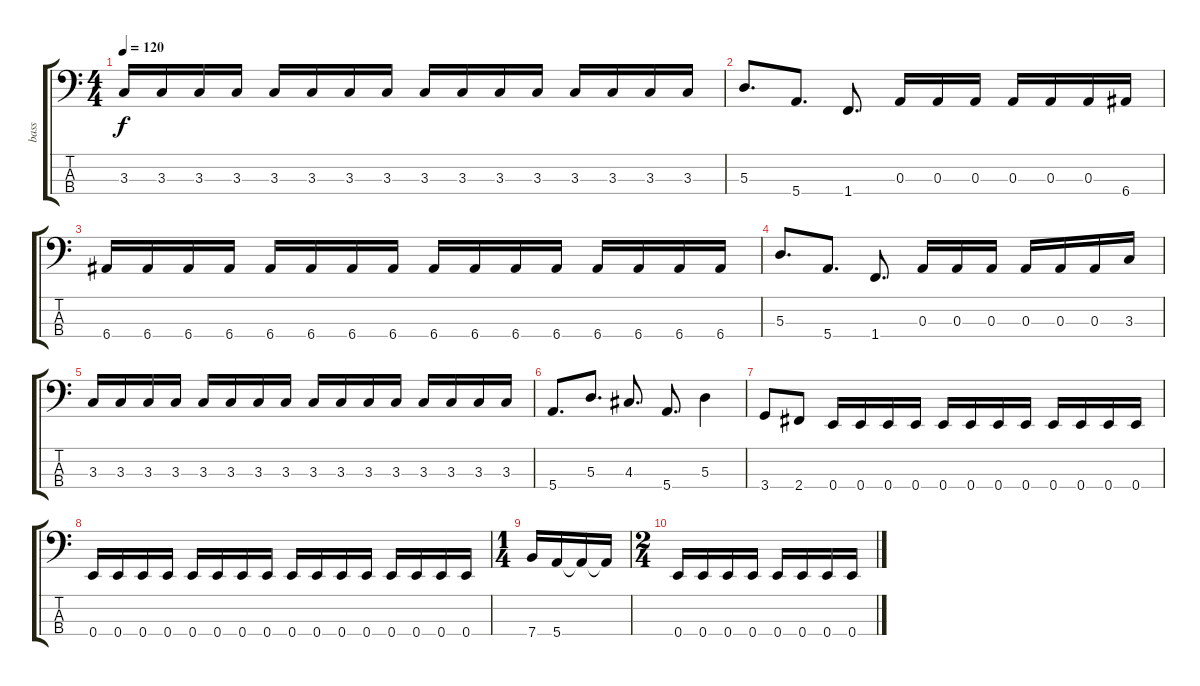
\track ("bass" "bass") {instrument electricbasspick}
\staff {score tabs}
\tuning (G2 D2 A1 E1) {hide}
\ts (4 4)
\tempo 120
\clef f4
\ks c
3.3.16{dy f} 3.3.16 3.3.16 3.3.16 3.3.16 3.3.16 3.3.16 3.3.16 3.3.16 3.3.16 3.3.16 3.3.16 3.3.16 3.3.16 3.3.16 3.3.16 |
5.3.8{d} 5.4.8{d} 1.4.8{d} 0.3.16 0.3.16 0.3.16 0.3.16 0.3.16 0.3.16 6.4.16 |
6.4.16 6.4.16 6.4.16 6.4.16 6.4.16 6.4.16 6.4.16 6.4.16 6.4.16 6.4.16 6.4.16 6.4.16 6.4.16 6.4.16 6.4.16 6.4.16 |
5.3.8{d} 5.4.8{d} 1.4.8{d} 0.3.16 0.3.16 0.3.16 0.3.16 0.3.16 0.3.16 3.3.16 |
3.3.16 3.3.16 3.3.16 3.3.16 3.3.16 3.3.16 3.3.16 3.3.16 3.3.16 3.3.16 3.3.16 3.3.16 3.3.16 3.3.16 3.3.16 3.3.16 |
5.4.8{d} 5.3.8{d} 4.3.8{d} 5.4.8{d} 5.3.4 |
3.4.8 2.4.8 0.4.16 0.4.16 0.4.16 0.4.16 0.4.16 0.4.16 0.4.16 0.4.16 0.4.16 0.4.16 0.4.16 0.4.16 |
0.4.16 0.4.16 0.4.16 0.4.16 0.4.16 0.4.16 0.4.16 0.4.16 0.4.16 0.4.16 0.4.16 0.4.16 0.4.16 0.4.16 0.4.16 0.4.16 |
\ts (1 4)
7.4.16 5.4.16 5.4{t}.16 5.4{t}.16 |
\ts (2 4)
0.4.16 0.4.16 0.4.16 0.4.16 0.4.16 0.4.16 0.4.16 0.4.16
